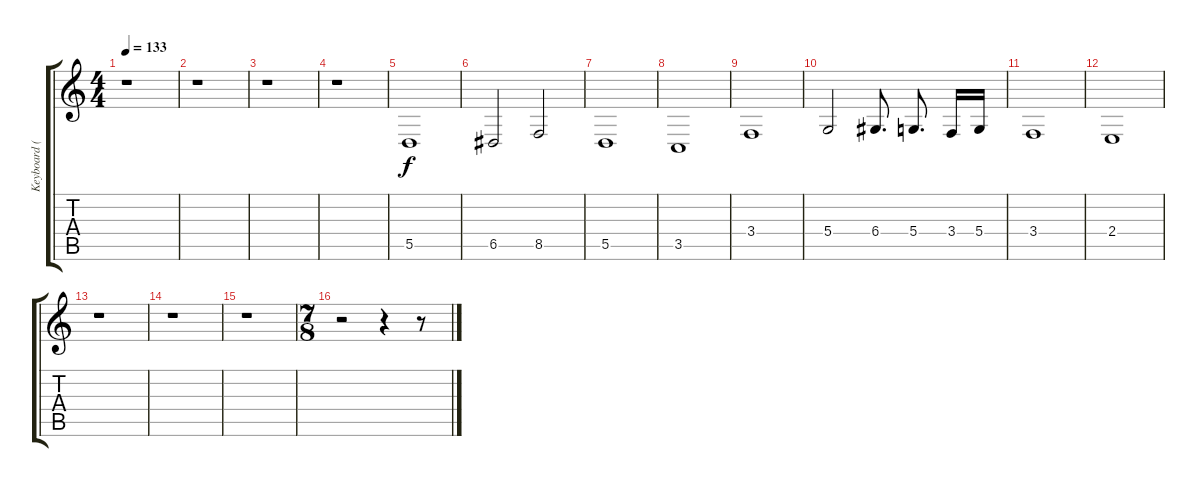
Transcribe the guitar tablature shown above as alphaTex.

\track ("Keyboard (Drop D)" "Keyboard (") {instrument acousticgrandpiano}
\staff {score tabs}
\tuning (E4 B3 G3 D3 A2 D2) {hide}
\ts (4 4)
\tempo 133
\clef g2
\ks aminor
r.1{dy f} |
r.1 |
r.1 |
r.1 |
5.5.1{instrument stringensemble1} |
6.5.2 8.5.2 |
5.5.1 |
3.5.1 |
3.4.1 |
5.4.2 6.4.8{d beam split} 5.4.8{d} 3.4.16 5.4.16 |
3.4.1 |
2.4.1 |
r.1 |
r.1 |
r.1 |
\ts (7 8)
r.2 r.4 r.8
